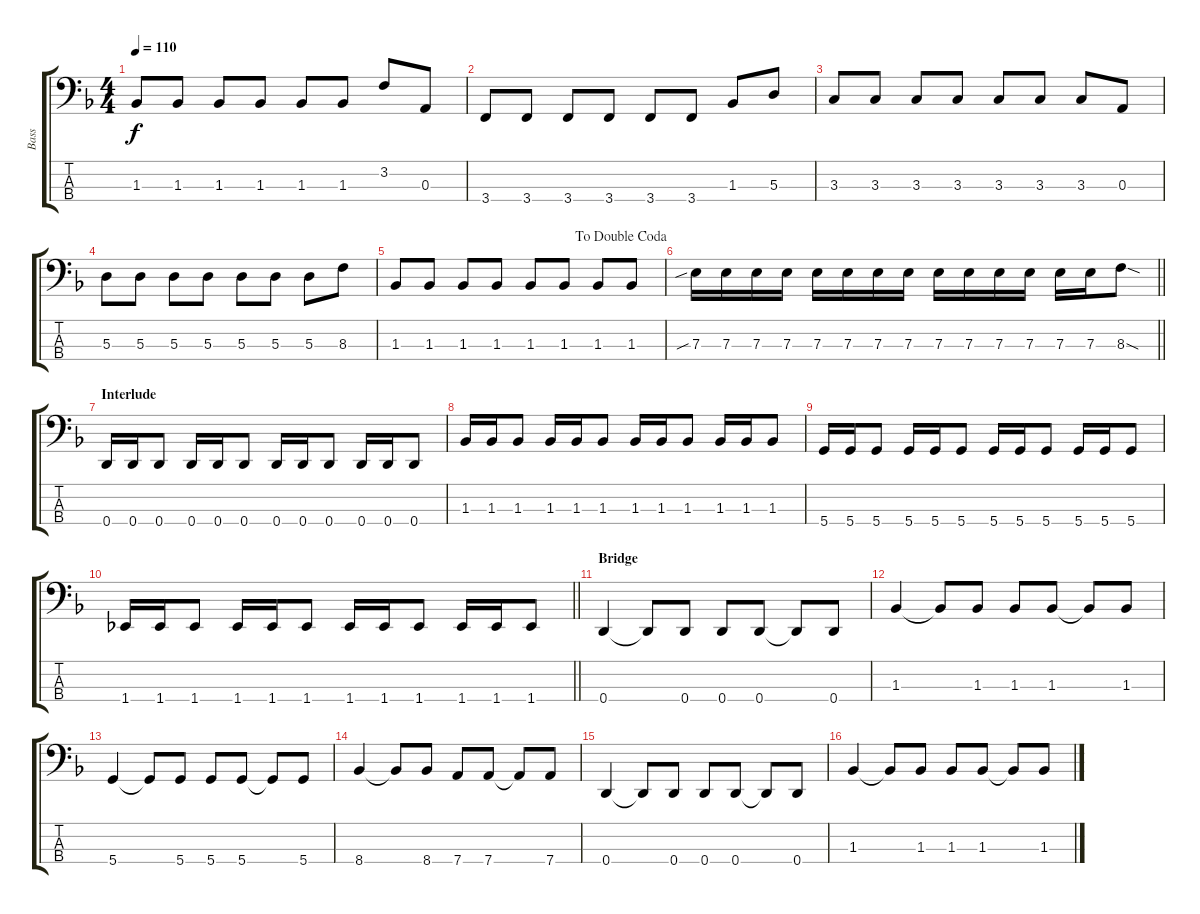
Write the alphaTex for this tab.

\track ("Bass" "Bass") {instrument slapbass1}
\staff {score tabs}
\tuning (G2 D2 A1 D1) {hide}
\ts (4 4)
\tempo 110
\clef f4
\ks f
1.3.8{dy f} 1.3.8 1.3.8 1.3.8 1.3.8 1.3.8 3.2.8 0.3.8 |
3.4.8 3.4.8 3.4.8 3.4.8 3.4.8 3.4.8 1.3.8 5.3.8 |
3.3.8 3.3.8 3.3.8 3.3.8 3.3.8 3.3.8 3.3.8 0.3.8 |
5.3.8 5.3.8 5.3.8 5.3.8 5.3.8 5.3.8 5.3.8 8.3.8 |
\jump dadoublecoda
1.3.8 1.3.8 1.3.8 1.3.8 1.3.8 1.3.8 1.3.8 1.3.8 |
\barLineRight lightlight
7.3{sib}.16 7.3.16 7.3.16 7.3.16 7.3.16 7.3.16 7.3.16 7.3.16 7.3.16 7.3.16 7.3.16 7.3.16 7.3.16 7.3.16 8.3{sod}.8 |
\section ("" "Interlude")
0.4.16 0.4.16 0.4.8 0.4.16 0.4.16 0.4.8 0.4.16 0.4.16 0.4.8 0.4.16 0.4.16 0.4.8 |
1.3.16 1.3.16 1.3.8 1.3.16 1.3.16 1.3.8 1.3.16 1.3.16 1.3.8 1.3.16 1.3.16 1.3.8 |
5.4.16 5.4.16 5.4.8 5.4.16 5.4.16 5.4.8 5.4.16 5.4.16 5.4.8 5.4.16 5.4.16 5.4.8 |
\barLineRight lightlight
1.4.16 1.4.16 1.4.8 1.4.16 1.4.16 1.4.8 1.4.16 1.4.16 1.4.8 1.4.16 1.4.16 1.4.8 |
\section ("" "Bridge")
0.4.4 0.4{t}.8 0.4.8 0.4.8 0.4.8 0.4{t}.8 0.4.8 |
1.3.4 1.3{t}.8 1.3.8 1.3.8 1.3.8 1.3{t}.8 1.3.8 |
5.4.4 5.4{t}.8 5.4.8 5.4.8 5.4.8 5.4{t}.8 5.4.8 |
8.4.4 8.4{t}.8 8.4.8 7.4.8 7.4.8 7.4{t}.8 7.4.8 |
0.4.4 0.4{t}.8 0.4.8 0.4.8 0.4.8 0.4{t}.8 0.4.8 |
1.3.4 1.3{t}.8 1.3.8 1.3.8 1.3.8 1.3{t}.8 1.3.8
